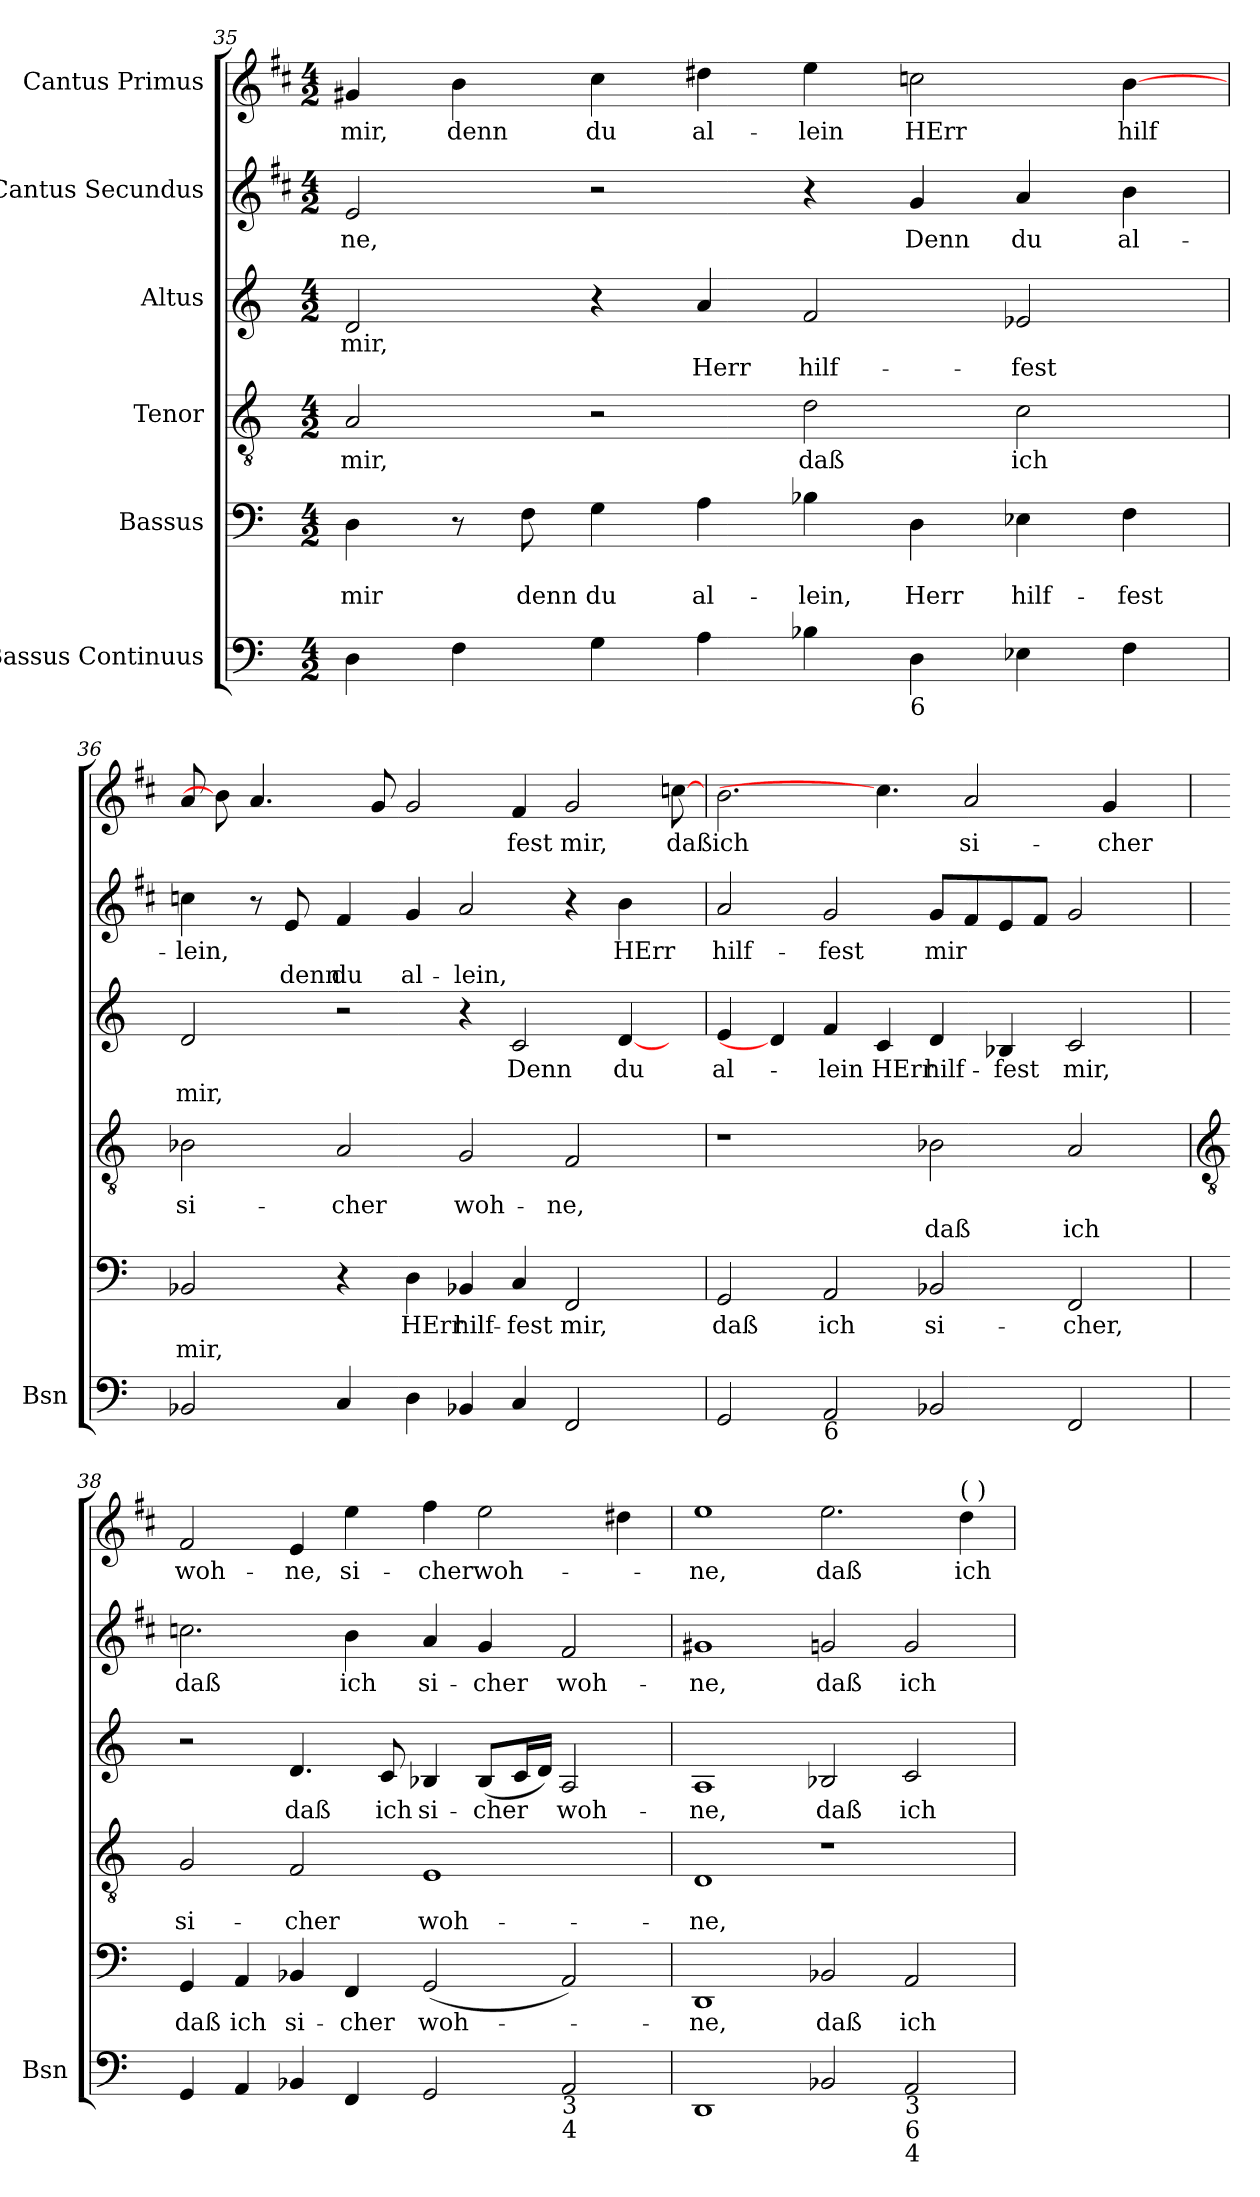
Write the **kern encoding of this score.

**kern	**kern	**text	**text	**kern	**text	**text	**kern	**text	**text	**kern	**text	**text	**kern	**text
*part6	*part5	*part5	*part5	*part4	*part4	*part4	*part3	*part3	*part3	*part2	*part2	*part2	*part1	*part1
*staff6	*staff5	*staff5	*staff5	*staff4	*staff4	*staff4	*staff3	*staff3	*staff3	*staff2	*staff2	*staff2	*staff1	*staff1
*I"Bassus Continuus	*I"Bassus	*	*	*I"Tenor	*	*	*I"Altus	*	*	*I"Cantus Secundus	*	*	*I"Cantus Primus	*
*I'Bsn	*	*	*	*	*	*	*	*	*	*	*	*	*	*
!!LO:LB:g=z
*clefF4	*clefF4	*	*	*clefGv2	*	*	*clefG2	*	*	*clefG2	*	*	*clefG2	*
*	*	*	*	*	*	*	*	*	*	*ITrd1c2	*	*	*ITrd1c2	*
*k[]	*k[]	*	*	*k[]	*	*	*k[]	*	*	*k[]	*	*	*k[]	*
*C:	*C:	*	*	*C:	*	*	*C:	*	*	*C:	*	*	*C:	*
*M4/2	*M4/2	*	*	*M4/2	*	*	*M4/2	*	*	*M4/2	*	*	*M4/2	*
=35	=35	=35	=35	=35	=35	=35	=35	=35	=35	=35	=35	=35	=35	=35
!	!	!	!LO:LY:b	!	!LO:LY:b	!	!	!LO:LY:b	!	!	!LO:LY:b	!	!	!LO:LY:b
4D	4D	.	mir	2A	mir,	.	2d	mir,	.	2d	-ne,	.	4f#X	mir,
!	!	!	!	!	!	!	!	!	!	!	!	!	!	!LO:LY:b
4F	8r	.	.	.	.	.	.	.	.	.	.	.	4a	denn
!	!	!	!LO:LY:b	!	!	!	!	!	!	!	!	!	!	!
.	8F	.	denn	.	.	.	.	.	.	.	.	.	.	.
!	!	!	!LO:LY:b	!	!	!	!	!	!	!	!	!	!	!LO:LY:b
4G	4G	.	du	2r	.	.	4r	.	.	2r	.	.	4b	du
!	!	!	!LO:LY:b	!	!	!	!	!	!LO:LY:b	!	!	!	!	!LO:LY:b
4A	4A	.	al-	.	.	.	4a	.	Herr	.	.	.	4cc#X	al-
!	!	!	!LO:LY:b	!	!LO:LY:b	!	!	!	!LO:LY:b	!	!	!	!	!LO:LY:b
4B-X	4B-X	.	-lein,	2d	daß	.	2f	.	hilf-	4r	.	.	4dd	-lein
!LO:TX:b:t=6	!	!	!	!	!	!	!	!	!	!	!	!	!	!
!	!	!	!LO:LY:b	!	!	!	!	!	!	!	!LO:LY:b	!	!	!LO:LY:b
4D	4D	.	Herr	.	.	.	.	.	.	4f	Denn	.	2b-X	HErr
!	!	!	!LO:LY:b	!	!LO:LY:b	!	!	!	!LO:LY:b	!	!LO:LY:b	!	!	!
4E-X	4E-X	.	hilf-	2c	ich	.	2e-X	.	-fest	4g	du	.	.	.
!	!	!	!LO:LY:b	!	!	!	!	!	!	!	!LO:LY:b	!	!	!LO:LY:b
4F	4F	.	-fest	.	.	.	.	.	.	4a	al-	.	[4a	hilf
=36	=36	=36	=36	=36	=36	=36	=36	=36	=36	=36	=36	=36	=36	=36
!	!	!	!LO:LY:b	!	!LO:LY:b	!	!	!	!LO:LY:b	!	!LO:LY:b	!	!	!
2BB-X	2BB-X	.	mir,	2B-X	si-	.	2d	.	mir,	4b-X	-lein,	.	8g	.
.	.	.	.	.	.	.	.	.	.	.	.	.	8a]	.
.	.	.	.	.	.	.	.	.	.	8r	.	.	4.g	.
!	!	!	!	!	!	!	!	!	!	!	!	!LO:LY:b	!	!
.	.	.	.	.	.	.	.	.	.	8d	.	denn	.	.
!	!	!	!	!	!LO:LY:b	!	!	!	!	!	!	!LO:LY:b	!	!
4C	4r	.	.	2A	-cher	.	2r	.	.	4e	.	du	.	.
.	.	.	.	.	.	.	.	.	.	.	.	.	8f	.
!	!	!LO:LY:b	!	!	!	!	!	!	!	!	!	!LO:LY:b	!	!
4D	4D	HErr	.	.	.	.	.	.	.	4f	.	al-	2f	.
!	!	!LO:LY:b	!	!	!LO:LY:b	!	!	!	!	!	!	!LO:LY:b	!	!
4BB-X	4BB-X	hilf-	.	2G	woh-	.	4r	.	.	2g	.	-lein,	.	.
!	!	!LO:LY:b	!	!	!	!	!	!LO:LY:b	!	!	!	!	!	!LO:LY:b
4C	4C	-fest	.	.	.	.	2c	Denn	.	.	.	.	4e	fest
!	!	!LO:LY:b	!	!	!LO:LY:b	!	!	!	!	!	!	!	!	!LO:LY:b
2FF	2FF	mir,	.	2F	-ne,	.	.	.	.	4r	.	.	2f	mir,
!	!	!	!	!	!	!	!	!LO:LY:b	!	!	!LO:LY:b	!	!	!
.	.	.	.	.	.	.	[4d	du	.	4a	HErr	.	.	.
!	!	!	!	!	!	!	!	!	!	!	!	!	!	!LO:LY:b
8ryy	8ryy	.	.	8ryy	.	.	8ryy	.	.	8ryy	.	.	[8b-X	daß
=37	=37	=37	=37	=37	=37	=37	=37	=37	=37	=37	=37	=37	=37	=37
!	!	!LO:LY:b	!	!	!	!	!	!LO:LY:b	!	!	!LO:LY:b	!	!	!LO:LY:b
2GG	2GG	daß	.	1r	.	.	4e	al-	.	2g	hilf-	.	2.a	ich
.	.	.	.	.	.	.	4d]	.	.	.	.	.	.	.
!LO:TX:b:t=6	!	!	!	!	!	!	!	!	!	!	!	!	!	!
!	!	!LO:LY:b	!	!	!	!	!	!LO:LY:b	!	!	!LO:LY:b	!	!	!
2AA	2AA	ich	.	.	.	.	4f	-lein	.	2f	-fest	.	.	.
!	!	!	!	!	!	!	!	!LO:LY:b	!	!	!	!	!	!
.	.	.	.	.	.	.	4c	HErr	.	.	.	.	4.b-]	.
!	!	!LO:LY:b	!	!	!	!LO:LY:b	!	!LO:LY:b	!	!	!LO:LY:b	!	!	!
2BB-X	2BB-X	si-	.	2B-X	.	daß	4d	hilf-	.	8fL	mir	.	.	.
!	!	!	!	!	!	!	!	!	!	!	!	!	!	!LO:LY:b
.	.	.	.	.	.	.	.	.	.	8e	.	.	2g	si-
!	!	!	!	!	!	!	!	!LO:LY:b	!	!	!	!	!	!
.	.	.	.	.	.	.	4B-X	-fest	.	8d	.	.	.	.
.	.	.	.	.	.	.	.	.	.	8eJ	.	.	.	.
!	!	!LO:LY:b	!	!	!	!LO:LY:b	!	!LO:LY:b	!	!	!	!	!	!
2FF	2FF	-cher,	.	2A	.	ich	2c	mir,	.	2f	.	.	.	.
!	!	!	!	!	!	!	!	!	!	!	!	!	!	!LO:LY:b
.	.	.	.	.	.	.	.	.	.	.	.	.	4f	-cher
.	.	.	.	.	.	.	.	.	.	.	.	.	8ryy	.
!!LO:LB:g=z
=38	=38	=38	=38	=38	=38	=38	=38	=38	=38	=38	=38	=38	=38	=38
*	*	*	*	*clefGv2	*	*	*	*	*	*	*	*	*	*
!	!	!LO:LY:b	!	!	!	!LO:LY:b	!	!	!	!	!LO:LY:b	!	!	!LO:LY:b
4GG	4GG	daß	.	2G	.	si-	2r	.	.	2.b-X	daß	.	2e	woh-
!	!	!LO:LY:b	!	!	!	!	!	!	!	!	!	!	!	!
4AA	4AA	ich	.	.	.	.	.	.	.	.	.	.	.	.
!	!	!LO:LY:b	!	!	!	!LO:LY:b	!	!LO:LY:b	!	!	!	!	!	!LO:LY:b
4BB-X	4BB-X	si-	.	2F	.	-cher	4.d	daß	.	.	.	.	4d	-ne,
!	!	!LO:LY:b	!	!	!	!	!	!	!	!	!LO:LY:b	!	!	!LO:LY:b
4FF	4FF	-cher	.	.	.	.	.	.	.	4a	ich	.	4dd	si-
!	!	!	!	!	!	!	!	!LO:LY:b	!	!	!	!	!	!
.	.	.	.	.	.	.	8c	ich	.	.	.	.	.	.
!	!	!LO:LY:b	!	!	!	!LO:LY:b	!	!LO:LY:b	!	!	!LO:LY:b	!	!	!LO:LY:b
2GG	(<2GG	woh-	.	1E	.	woh-	4B-X	si-	.	4g	si-	.	4ee	-cher
!	!	!	!	!	!	!	!	!LO:LY:b	!	!	!LO:LY:b	!	!	!LO:LY:b
.	.	.	.	.	.	.	(<8B-L	-cher	.	4f	-cher	.	2dd	woh-
.	.	.	.	.	.	.	16cL	.	.	.	.	.	.	.
.	.	.	.	.	.	.	16dJJ)	.	.	.	.	.	.	.
!LO:TX:b:t=3	!	!	!	!	!	!	!	!	!	!	!	!	!	!
!LO:TX:b:t=4	!	!	!	!	!	!	!	!	!	!	!	!	!	!
!	!	!	!	!	!	!	!	!LO:LY:b	!	!	!LO:LY:b	!	!	!
2AA	2AA)	.	.	.	.	.	2A	woh-	.	2e	woh-	.	.	.
.	.	.	.	.	.	.	.	.	.	.	.	.	4cc#X	.
=39	=39	=39	=39	=39	=39	=39	=39	=39	=39	=39	=39	=39	=39	=39
!	!	!LO:LY:b	!	!	!	!LO:LY:b	!	!LO:LY:b	!	!	!LO:LY:b	!	!	!LO:LY:b
1DD	1DD	-ne,	.	1D	.	-ne,	1A	-ne,	.	1f#X	-ne,	.	1dd	-ne,
!	!	!LO:LY:b	!	!	!	!	!	!LO:LY:b	!	!	!LO:LY:b	!	!	!LO:LY:b
2BB-X	2BB-X	daß	.	1r	.	.	2B-X	daß	.	2fn	daß	.	2.dd	daß
!LO:TX:b:t=3	!	!	!	!	!	!	!	!	!	!	!	!	!	!
!LO:TX:b:t=6\n4	!	!	!	!	!	!	!	!	!	!	!	!	!	!
!	!	!LO:LY:b	!	!	!	!	!	!LO:LY:b	!	!	!LO:LY:b	!	!	!
2AA	2AA	ich	.	.	.	.	2c	ich	.	2f	ich	.	.	.
!	!	!	!	!	!	!	!	!	!	!	!	!	!LO:TX:a:t=(  )	!
!	!	!	!	!	!	!	!	!	!	!	!	!	!	!LO:LY:b
.	.	.	.	.	.	.	.	.	.	.	.	.	4cc	ich
=	=	=	=	=	=	=	=	=	=	=	=	=	=	=
*-	*-	*-	*-	*-	*-	*-	*-	*-	*-	*-	*-	*-	*-	*-
